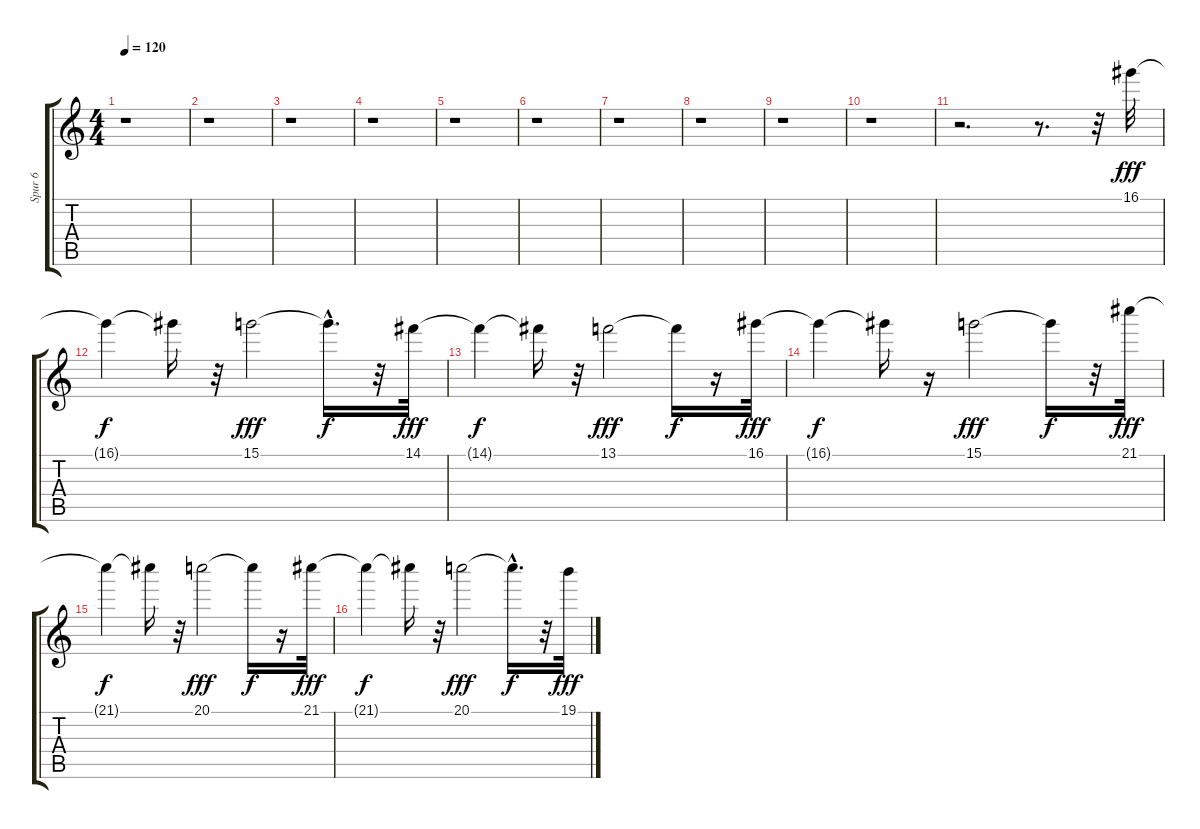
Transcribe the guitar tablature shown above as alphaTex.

\track ("Spur 6" "Spur 6") {instrument acousticguitarnylon}
\staff {score tabs}
\tuning (E4 B3 G3 D3 A2 E2) {hide}
\ts (4 4)
\tempo 120
\clef g2
\ks c
r.1{dy fff} |
r.1 |
r.1 |
r.1 |
r.1 |
r.1 |
r.1 |
r.1 |
r.1 |
r.1 |
r.2{d} r.8{d} r.32 16.1.32 |
16.1{t}.4{dy f} 16.1{t}.16 r.32 15.1.2{dy fff} 15.1{hac t}.16{d dy f} r.32 14.1.32{dy fff} |
14.1{t}.4{dy f} 14.1{t}.16 r.32 13.1.2{dy fff} 13.1{t}.16{dy f} r.16 16.1.32{dy fff} |
16.1{t}.4{dy f} 16.1{t}.16 r.16 15.1.2{dy fff} 15.1{t}.16{dy f} r.32 21.1.32{dy fff} |
21.1{t}.4{dy f} 21.1{t}.16 r.32 20.1.2{dy fff} 20.1{t}.16{dy f} r.16 21.1.32{dy fff} |
21.1{t}.4{dy f} 21.1{t}.16 r.32 20.1.2{dy fff} 20.1{hac t}.16{d dy f} r.32 19.1.32{dy fff}
